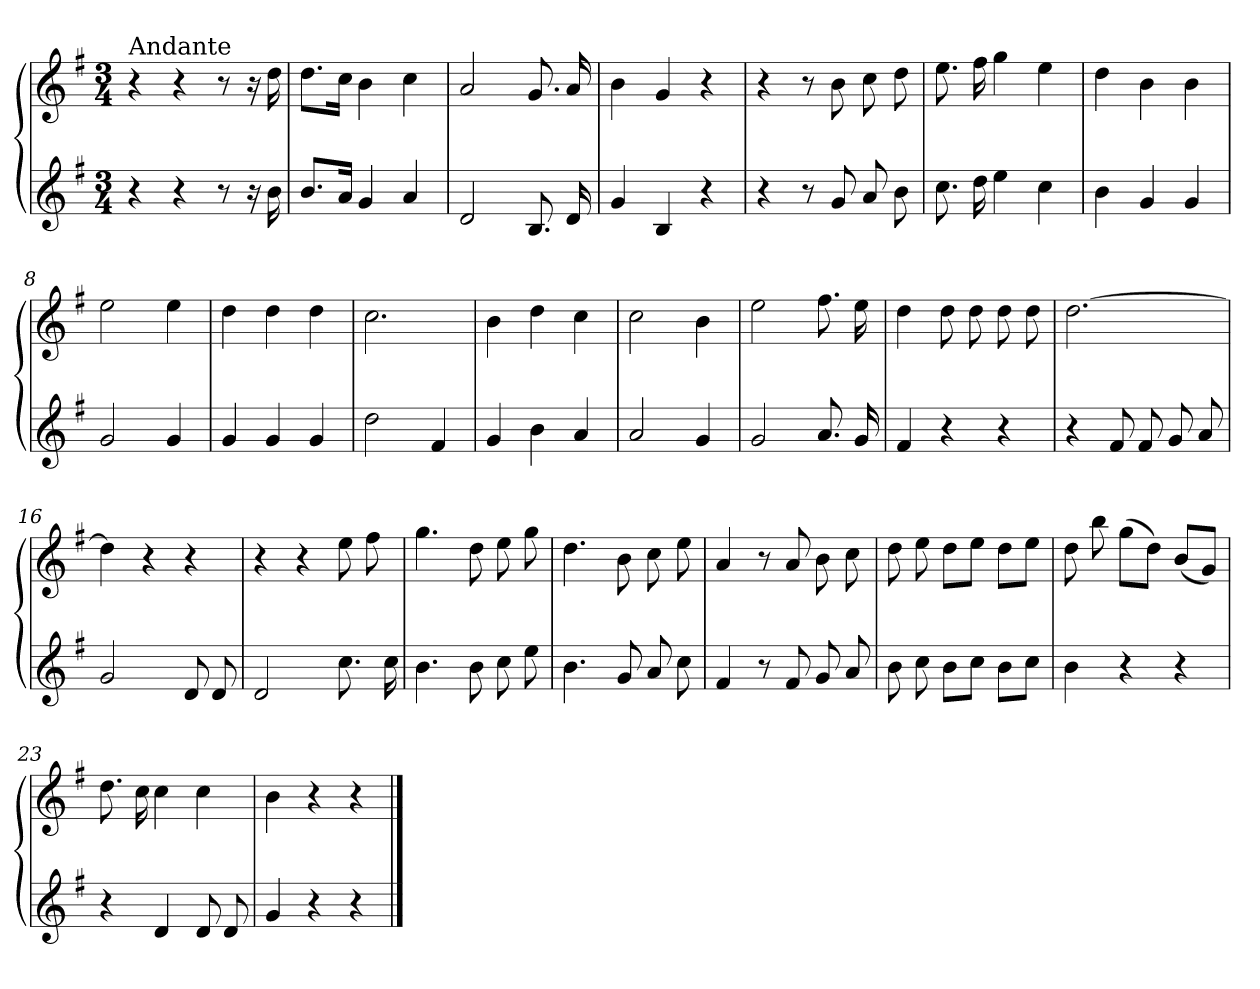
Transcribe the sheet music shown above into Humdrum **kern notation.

**kern	**kern
*part2	*part1
*staff2	*staff1
*clefG2	*clefG2
*k[f#]	*k[f#]
*G:	*G:
*M3/4	*M3/4
=1	=1
!	!LO:TX:a:t=Andante
4r	4r
4r	4r
8r	8r
16r	16r
16b\	16dd\
=2	=2
8.b/L	8.dd\L
16a/Jk	16cc\Jk
4g/	4b\
4a/	4cc\
=3	=3
2d/	2a/
8.B/	8.g/
16d/	16a/
=4	=4
4g/	4b\
4B/	4g/
4r	4r
=5	=5
4r	4r
8r	8r
8g/	8b\
8a/	8cc\
8b\	8dd\
=6	=6
8.cc\	8.ee\
16dd\	16ff#\
4ee\	4gg\
4cc\	4ee\
!!LO:LB:g=z
=7	=7
4b\	4dd\
4g/	4b\
4g/	4b\
=8	=8
2g/	2ee\
4g/	4ee\
=9	=9
4g/	4dd\
4g/	4dd\
4g/	4dd\
=10	=10
2dd\	2.cc\
4f#/	.
=11	=11
4g/	4b\
4b\	4dd\
4a/	4cc\
=12	=12
2a/	2cc\
4g/	4b\
=13	=13
2g/	2ee\
8.a/	8.ff#\
16g/	16ee\
=14	=14
4f#/	4dd\
4r	8dd\
.	8dd\
4r	8dd\
.	8dd\
!!LO:LB:g=z
=15	=15
4r	[2.dd\
8f#/	.
8f#/	.
8g/	.
8a/	.
=16	=16
2g/	4dd\]
.	4r
8d/	4r
8d/	.
=17	=17
2d/	4r
.	4r
8.cc\	8ee\
.	8ff#\
16cc\	.
=18	=18
4.b\	4.gg\
8b\	8dd\
8cc\	8ee\
8ee\	8gg\
=19	=19
4.b\	4.dd\
8g/	8b\
8a/	8cc\
8cc\	8ee\
=20	=20
4f#/	4a/
8r	8r
8f#/	8a/
8g/	8b\
8a/	8cc\
!!LO:LB:g=z
=21	=21
8b\	8dd\
8cc\	8ee\
8b\L	8dd\L
8cc\J	8ee\J
8b\L	8dd\L
8cc\J	8ee\J
=22	=22
4b\	8dd\
.	8bb\
4r	(>8gg\L
.	8dd\J)
4r	(<8b/L
.	8g/J)
=23	=23
4r	8.dd\
.	16cc\
4d/	4cc\
8d/	4cc\
8d/	.
=24	=24
4g/	4b\
4r	4r
4r	4r
==	==
*-	*-
